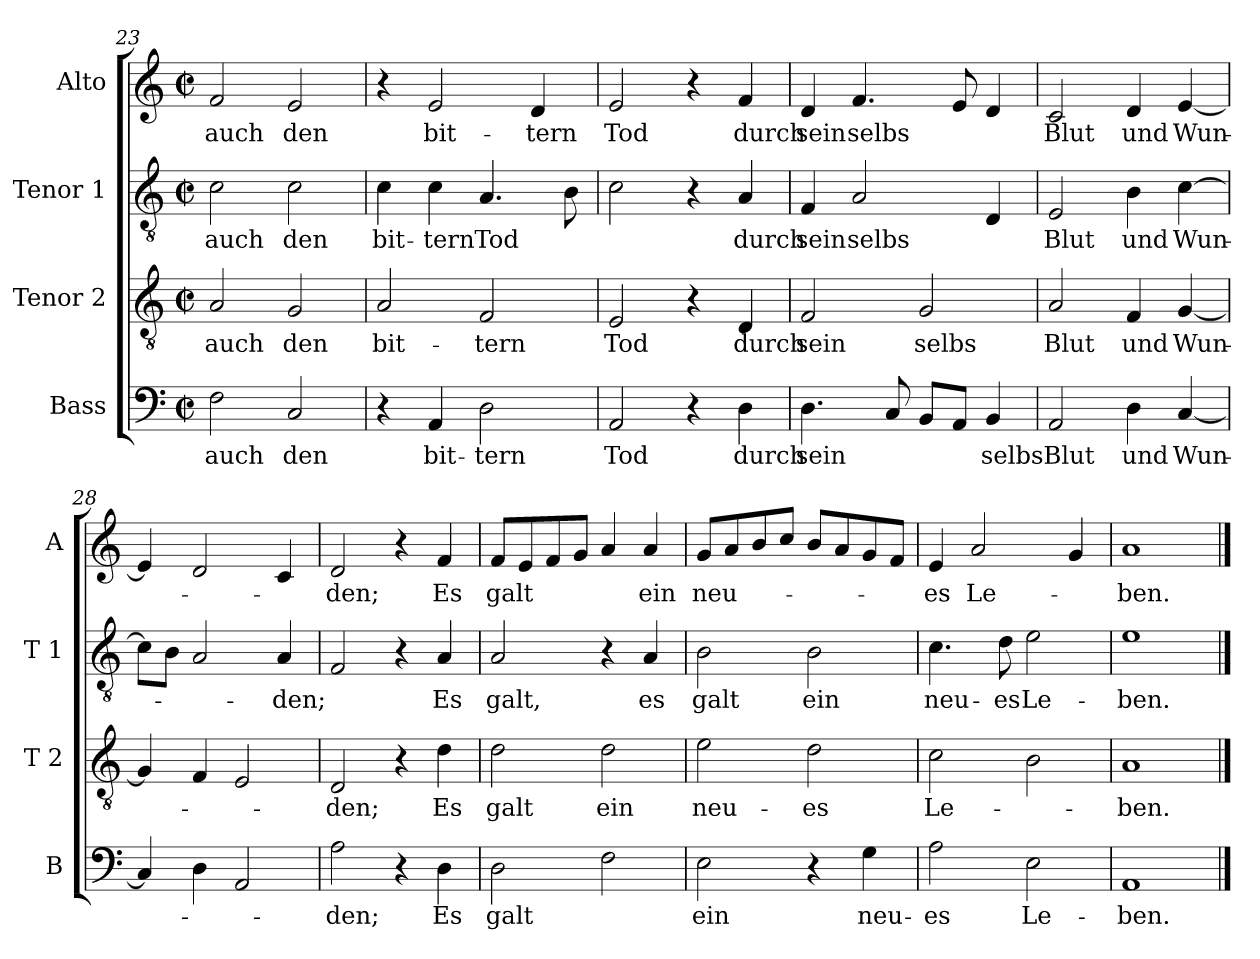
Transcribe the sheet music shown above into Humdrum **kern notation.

**kern	**text	**kern	**text	**kern	**text	**kern	**text
*part4	*part4	*part3	*part3	*part2	*part2	*part1	*part1
*staff4	*staff4	*staff3	*staff3	*staff2	*staff2	*staff1	*staff1
*I"Bass	*	*I"Tenor 2	*	*I"Tenor 1	*	*I"Alto	*
*I'B	*	*I'T 2	*	*I'T 1	*	*I'A	*
!!LO:LB:g=z
*clefF4	*	*clefGv2	*	*clefGv2	*	*clefG2	*
*k[]	*	*k[]	*	*k[]	*	*k[]	*
*C:	*	*C:	*	*C:	*	*C:	*
*M2/2	*	*M2/2	*	*M2/2	*	*M2/2	*
*met(c|)	*	*met(c|)	*	*met(c|)	*	*met(c|)	*
=23	=23	=23	=23	=23	=23	=23	=23
!	!LO:LY:b	!	!LO:LY:b	!	!LO:LY:b	!	!LO:LY:b
2F\	auch	2A/	auch	2c\	auch	2f/	auch
!	!LO:LY:b	!	!LO:LY:b	!	!LO:LY:b	!	!LO:LY:b
2C/	den	2G/	den	2c\	den	2e/	den
=24	=24	=24	=24	=24	=24	=24	=24
!	!	!	!LO:LY:b	!	!LO:LY:b	!	!
4r	.	2A/	bit-	4c\	bit-	4r	.
!	!LO:LY:b	!	!	!	!LO:LY:b	!	!LO:LY:b
4AA/	bit-	.	.	4c\	-tern	2e/	bit-
!	!LO:LY:b	!	!LO:LY:b	!	!LO:LY:b	!	!
2D\	-tern	2F/	-tern	4.A/	Tod	.	.
!	!	!	!	!	!	!	!LO:LY:b
.	.	.	.	.	.	4d/	-tern
.	.	.	.	8B\	.	.	.
=25	=25	=25	=25	=25	=25	=25	=25
!	!LO:LY:b	!	!LO:LY:b	!	!	!	!LO:LY:b
2AA/	Tod	2E/	Tod	2c\	.	2e/	Tod
4r	.	4r	.	4r	.	4r	.
!	!LO:LY:b	!	!LO:LY:b	!	!LO:LY:b	!	!LO:LY:b
4D\	durch	4D/	durch	4A/	durch	4f/	durch
=26	=26	=26	=26	=26	=26	=26	=26
!	!LO:LY:b	!	!LO:LY:b	!	!LO:LY:b	!	!LO:LY:b
4.D\	sein	2F/	sein	4F/	sein	4d/	sein
!	!	!	!	!	!LO:LY:b	!	!LO:LY:b
.	.	.	.	2A/	selbs	4.f/	selbs
8C/	.	.	.	.	.	.	.
!	!	!	!LO:LY:b	!	!	!	!
8BB/L	.	2G/	selbs	.	.	.	.
8AA/J	.	.	.	.	.	8e/	.
!	!LO:LY:b	!	!	!	!	!	!
4BB/	selbs	.	.	4D/	.	4d/	.
=27	=27	=27	=27	=27	=27	=27	=27
!	!LO:LY:b	!	!LO:LY:b	!	!LO:LY:b	!	!LO:LY:b
2AA/	Blut	2A/	Blut	2E/	Blut	2c/	Blut
!	!LO:LY:b	!	!LO:LY:b	!	!LO:LY:b	!	!LO:LY:b
4D\	und	4F/	und	4B\	und	4d/	und
!	!LO:LY:b	!	!LO:LY:b	!	!LO:LY:b	!	!LO:LY:b
[4C/	Wun-	[4G/	Wun-	[4c\	Wun-	[4e/	Wun-
=28	=28	=28	=28	=28	=28	=28	=28
4C/]	.	4G/]	.	8c\L]	.	4e/]	.
.	.	.	.	8B\J	.	.	.
4D\	.	4F/	.	2A/	.	2d/	.
2AA/	.	2E/	.	.	.	.	.
!	!	!	!	!	!LO:LY:b	!	!
.	.	.	.	4A/	-den;	4c/	.
!!LO:PB:g=z
=29	=29	=29	=29	=29	=29	=29	=29
!	!LO:LY:b	!	!LO:LY:b	!	!	!	!LO:LY:b
2A\	-den;	2D/	-den;	2F/	.	2d/	-den;
4r	.	4r	.	4r	.	4r	.
!	!LO:LY:b	!	!LO:LY:b	!	!LO:LY:b	!	!LO:LY:b
4D\	Es	4d\	Es	4A/	Es	4f/	Es
=30	=30	=30	=30	=30	=30	=30	=30
!	!LO:LY:b	!	!LO:LY:b	!	!LO:LY:b	!	!LO:LY:b
2D\	galt	2d\	galt	2A/	galt,	8f/L	galt
.	.	.	.	.	.	8e/	.
.	.	.	.	.	.	8f/	.
.	.	.	.	.	.	8g/J	.
!	!	!	!LO:LY:b	!	!	!	!
2F\	.	2d\	ein	4r	.	4a/	.
!	!	!	!	!	!LO:LY:b	!	!LO:LY:b
.	.	.	.	4A/	es	4a/	ein
=31	=31	=31	=31	=31	=31	=31	=31
!	!LO:LY:b	!	!LO:LY:b	!	!LO:LY:b	!	!LO:LY:b
2E\	ein	2e\	neu-	2B\	galt	8g/L	neu-
.	.	.	.	.	.	8a/	.
.	.	.	.	.	.	8b/	.
.	.	.	.	.	.	8cc/J	.
!	!	!	!LO:LY:b	!	!LO:LY:b	!	!
4r	.	2d\	-es	2B\	ein	8b/L	.
.	.	.	.	.	.	8a/	.
!	!LO:LY:b	!	!	!	!	!	!
4G\	neu-	.	.	.	.	8g/	.
.	.	.	.	.	.	8f/J	.
=32	=32	=32	=32	=32	=32	=32	=32
!	!LO:LY:b	!	!LO:LY:b	!	!LO:LY:b	!	!LO:LY:b
2A\	-es	2c\	Le-	4.c\	neu-	4e/	-es
!	!	!	!	!	!	!	!LO:LY:b
.	.	.	.	.	.	2a/	Le-
!	!	!	!	!	!LO:LY:b	!	!
.	.	.	.	8d\	-es	.	.
!	!LO:LY:b	!	!	!	!LO:LY:b	!	!
2E\	Le-	2B\	.	2e\	Le-	.	.
.	.	.	.	.	.	4g/	.
=33	=33	=33	=33	=33	=33	=33	=33
!	!LO:LY:b	!	!LO:LY:b	!	!LO:LY:b	!	!LO:LY:b
1AA	-ben.	1A	-ben.	1e	-ben.	1a	-ben.
==	==	==	==	==	==	==	==
*-	*-	*-	*-	*-	*-	*-	*-
